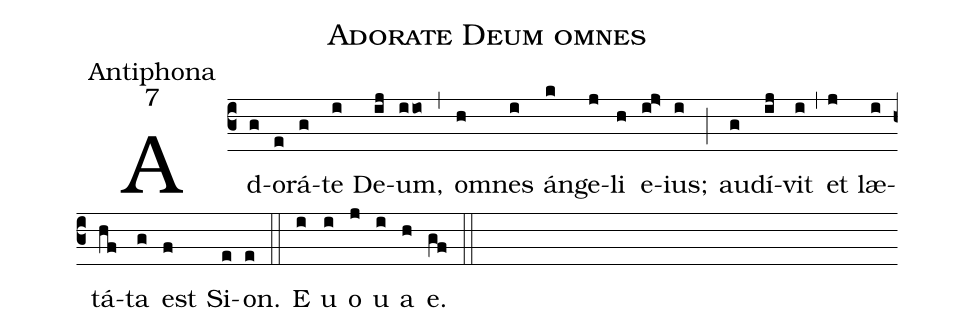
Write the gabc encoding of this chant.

name:Adorate Deum omnes;
office-part:Antiphona;
mode:7;
%%
(c3)Ad(g)o(e)rá(g)te(i) De(ij)um,(iio) (,) om(h)nes(i) án(k)ge(j)li(h) e(ij>)ius;(i) (;) au(g)dí(ij)vit(i) (,) et(j) læ(i)tá(hf)ta(g) est(f) Si(e)on.(e) (::) E(i) u(i) o(j) u(i) a(h) e.(gf) (::)
